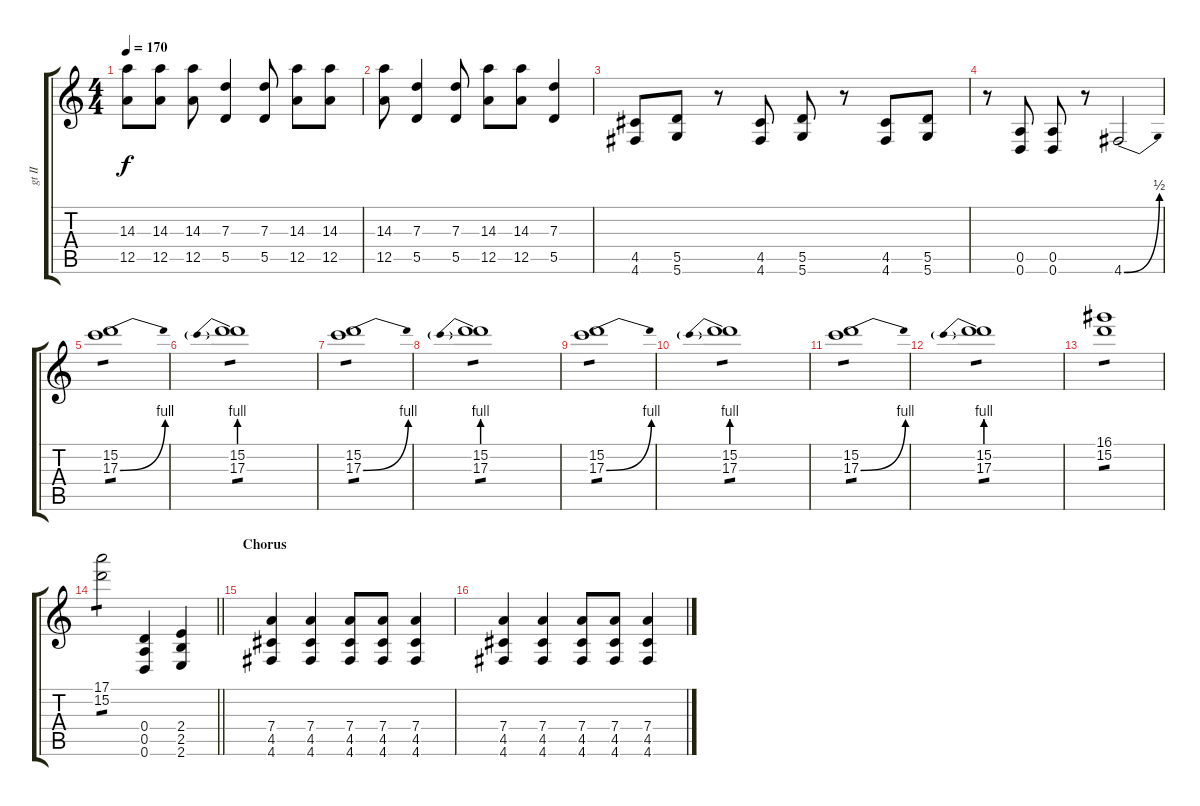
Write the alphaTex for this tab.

\track ("gt II" "gt II") {instrument overdrivenguitar}
\staff {score tabs}
\tuning (E4 B3 G3 D3 A2 D2) {hide}
\ts (4 4)
\tempo 170
\clef g2
\ks c
(14.3 12.5).8{dy f} (14.3 12.5).8 (14.3 12.5).8 (7.3 5.5).4 (7.3 5.5).8 (14.3 12.5).8 (14.3 12.5).8 |
(14.3 12.5).8 (7.3 5.5).4 (7.3 5.5).8 (14.3 12.5).8 (14.3 12.5).8 (7.3 5.5).4 |
(4.5 4.6).8 (5.5 5.6).8 r.8 (4.5 4.6).8 (5.5 5.6).8 r.8 (4.5 4.6).8 (5.5 5.6).8 |
r.8 (0.5 0.6).8 (0.5 0.6).8 r.8 4.6{be (bend 0 0 60 2)}.2 |
(15.2 17.3{be (bend 0 0 60 4)}).1{tp 1} |
(15.2 17.3{be (prebend 0 4 60 4)}).1{tp 1} |
(15.2 17.3{be (bend 0 0 60 4)}).1{tp 1} |
(15.2 17.3{be (prebend 0 4 60 4)}).1{tp 1} |
(15.2 17.3{be (bend 0 0 60 4)}).1{tp 1} |
(15.2 17.3{be (prebend 0 4 60 4)}).1{tp 1} |
(15.2 17.3{be (bend 0 0 60 4)}).1{tp 1} |
(15.2 17.3{be (prebend 0 4 60 4)}).1{tp 1} |
(16.1 15.2).1{tp 1} |
\barLineRight lightlight
(17.1 15.2).2{tp 1} (0.4 0.5 0.6).4 (2.4 2.5 2.6).4 |
\section ("" "Chorus")
(7.4 4.5 4.6).4 (7.4 4.5 4.6).4 (7.4 4.5 4.6).8 (7.4 4.5 4.6).8 (7.4 4.5 4.6).4 |
(7.4 4.5 4.6).4 (7.4 4.5 4.6).4 (7.4 4.5 4.6).8 (7.4 4.5 4.6).8 (7.4 4.5 4.6).4
